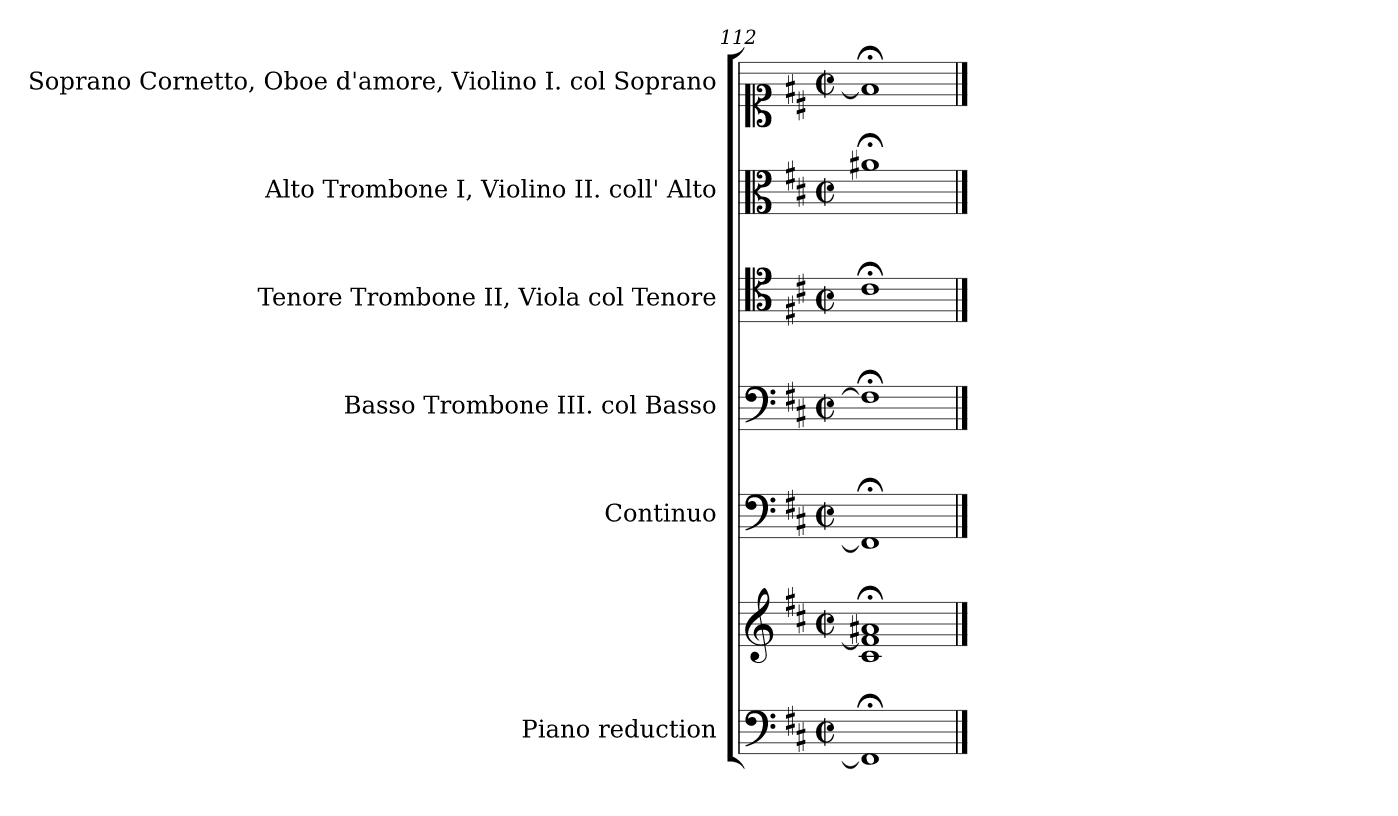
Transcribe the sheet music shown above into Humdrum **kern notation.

**kern	**kern	**kern	**kern	**kern	**kern	**kern
*part6	*part6	*part5	*part4	*part3	*part2	*part1
*staff7	*staff6	*staff5	*staff4	*staff3	*staff2	*staff1
*I"Piano reduction	*	*I"Continuo	*I"Basso  Trombone III. col Basso	*I"Tenore Trombone II, Viola col Tenore	*I"Alto Trombone I, Violino II.  coll' Alto	*I"Soprano Cornetto, Oboe d'amore, Violino I. col Soprano
*I'Pno	*	*	*	*	*	*
*clefF4	*clefG2	*clefF4	*clefF4	*clefC4	*clefC3	*clefC1
*k[f#c#]	*k[f#c#]	*k[f#c#]	*k[f#c#]	*k[f#c#]	*k[f#c#]	*k[f#c#]
*M2/2	*M2/2	*M2/2	*M2/2	*M2/2	*M2/2	*M2/2
*met(c|)	*met(c|)	*met(c|)	*met(c|)	*met(c|)	*met(c|)	*met(c|)
=112	=112	=112	=112	=112	=112	=112
1FF#;<]	1c#;< 1f#];< 1a#X;<	1FF#;<]	1F#;<]	1c#;<	1a#X;<	1f#;<]
==	==	==	==	==	==	==
*-	*-	*-	*-	*-	*-	*-
